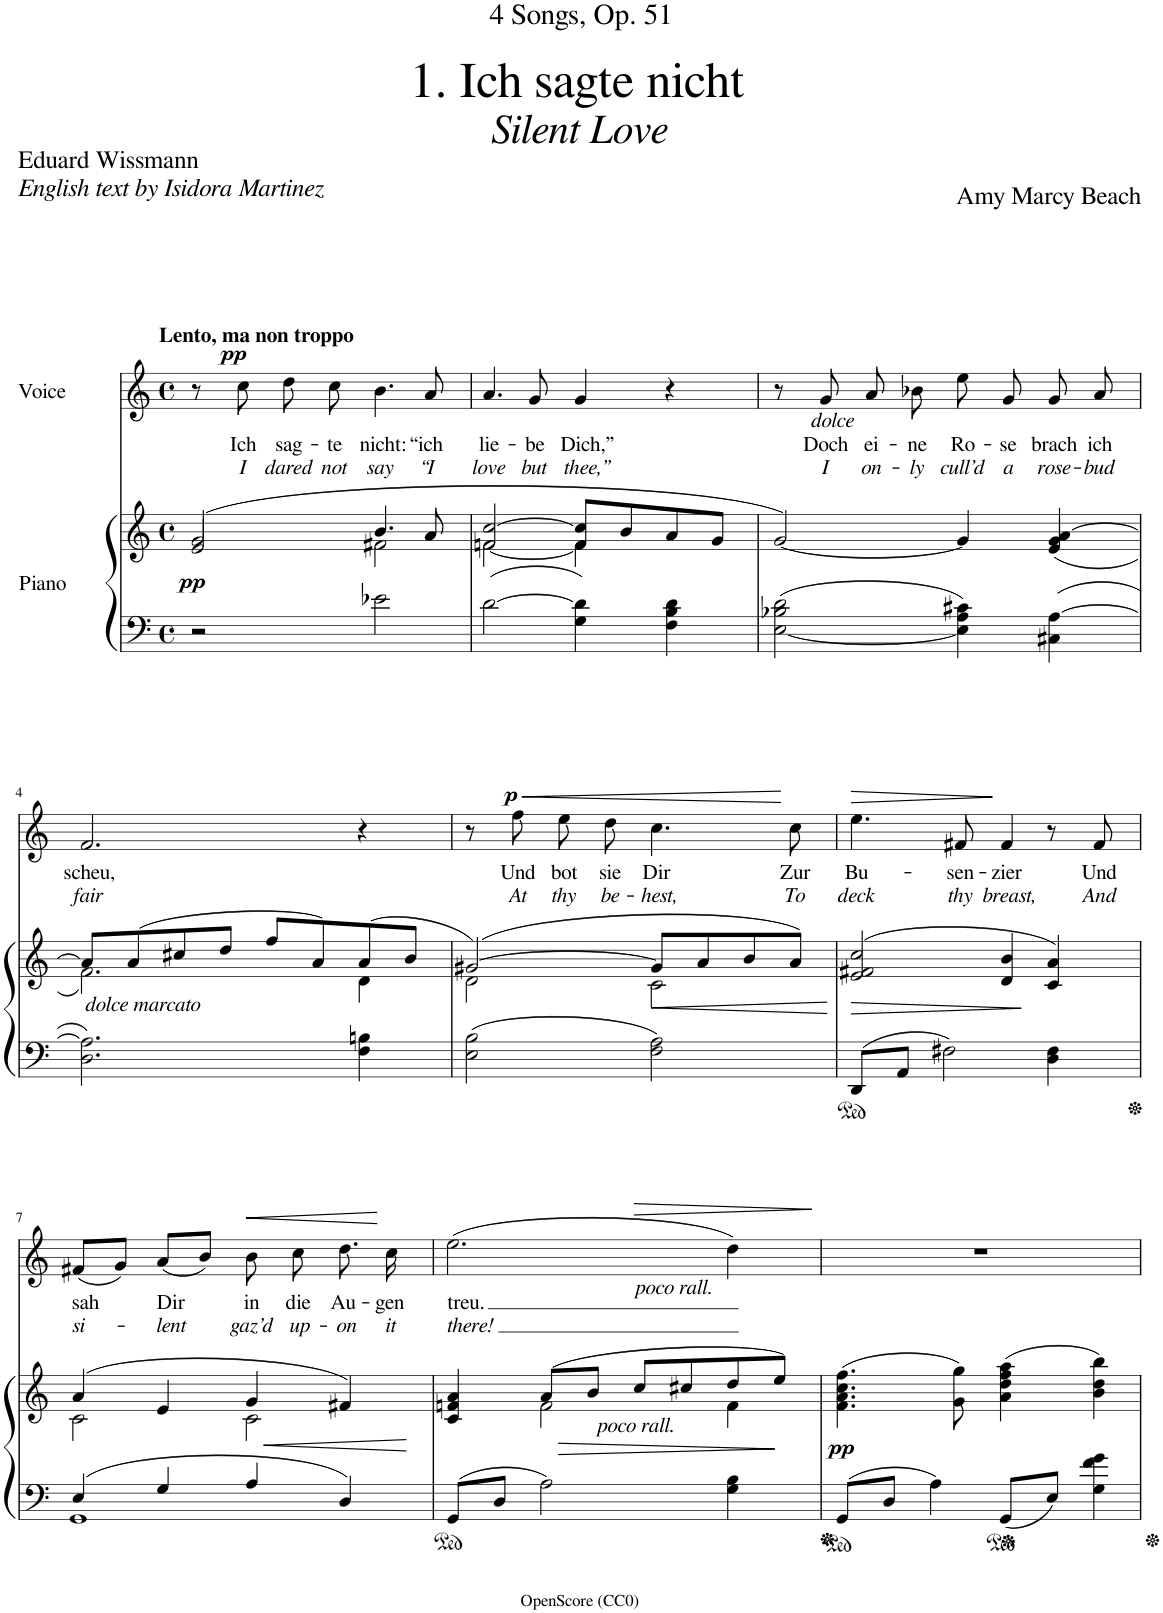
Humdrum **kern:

**kern	**kern	**dynam	**kern	**text	**text	**dynam
*part2	*part2	*part2	*part1	*part1	*part1	*part1
*staff3	*staff2	*staff2/3	*staff1	*staff1	*staff1	*staff1
*I"Piano	*	*	*I"Voice	*	*	*
*I'Pno	*	*	*	*	*	*
*clefF4	*clefG2	*	*clefG2	*	*	*
*k[]	*k[]	*	*k[]	*	*	*
*M4/4	*M4/4	*	*M4/4	*	*	*
*met(c)	*met(c)	*	*met(c)	*	*	*
=1	=1	=1	=1	=1	=1	=1
*	*^	*	*	*	*	*
!	!	!	!	!LO:TX:a:B:t=Lento, ma non troppo	!	!	!
!	!	!	!LO:DY:b	!	!	!	!
2r	(2g/	2e/	pp	8r	.	.	.
!	!	!	!	!	!LO:LY:b	!LO:LY:b	!LO:DY:a
.	.	.	.	8cc\	Ich	I	pp
!	!	!	!	!	!LO:LY:b	!LO:LY:b	!
.	.	.	.	8dd\	sag-	dared	.
!	!	!	!	!	!LO:LY:b	!LO:LY:b	!
.	.	.	.	8cc\	-te	not	.
!	!	!	!	!	!LO:LY:b	!LO:LY:b	!
2e-X\	4.b/	2f#X\	.	4.b\	nicht:	say	.
!	!	!	!	!	!LO:LY:b	!LO:LY:b	!
.	8a/	.	.	8a/	“ich	“I	.
=2	=2	=2	=2	=2	=2	=2	=2
!	!	!	!	!	!LO:LY:b	!LO:LY:b	!
[2d\	2f/ [2cc/	[2fn\	.	4.a/	lie-	love	.
!	!	!	!	!	!LO:LY:b	!LO:LY:b	!
.	.	.	.	8g/	-be	but	.
!	!	!	!	!	!LO:LY:b	!LO:LY:b	!
4G\ 4d\]	8f/ 8cc/]L	4f\]	.	4g/	Dich,”	thee,”	.
.	8b/	.	.	.	.	.	.
4F\ 4B\ 4d\	8a/	4ryy	.	4r	.	.	.
.	8g/J	.	.	.	.	.	.
=3	=3	=3	=3	=3	=3	=3	=3
[2E\ 2B-X\ 2d\	[2g/)	2.ryy	.	8r	.	.	.
!	!	!	!	!LO:TX:b:i:t=dolce	!	!	!
!	!	!	!	!	!LO:LY:b	!LO:LY:b	!
.	.	.	.	8g/	Doch	I	.
!	!	!	!	!	!LO:LY:b	!LO:LY:b	!
.	.	.	.	8a/	ei-	on-	.
!	!	!	!	!	!LO:LY:b	!LO:LY:b	!
.	.	.	.	8b-X\	-ne	-ly	.
!	!	!	!	!	!LO:LY:b	!LO:LY:b	!
4E\] 4A\ 4c#X\	4g/]	.	.	8ee\	Ro-	cull’d	.
!	!	!	!	!	!LO:LY:b	!LO:LY:b	!
.	.	.	.	8g/	-se	a	.
!	!	!	!	!	!LO:LY:b	!LO:LY:b	!
4C#X\ [4A\	4g/ [4a/	(<4e/	.	8g/	brach	rose-	.
!	!	!	!	!	!LO:LY:b	!LO:LY:b	!
.	.	.	.	8a/	ich	-bud	.
!!LO:LB:g=z
=4	=4	=4	=4	=4	=4	=4	=4
!	!LO:TX:b:i:t=dolce marcato	!	!	!	!	!	!
!	!	!	!	!	!LO:LY:b	!LO:LY:b	!
2.D\ 2.A\]	8a/L]	2.f\)	.	2.f/	scheu,	fair	.
.	(8a/	.	.	.	.	.	.
.	8cc#X/	.	.	.	.	.	.
.	8dd/J	.	.	.	.	.	.
.	8ff/L	.	.	.	.	.	.
.	8a/)	.	.	.	.	.	.
4F\ 4Bn\	(8a/	4d\	.	4r	.	.	.
.	8b/J	.	.	.	.	.	.
=5	=5	=5	=5	=5	=5	=5	=5
2E\ 2B\	([2g#X/)	2d\	.	8r	.	.	.
!	!	!	!	!	!LO:LY:b	!LO:LY:b	!LO:HP:b
!	!	!	!	!	!	!	!LO:DY:n=1:a
.	.	.	.	8ff\	Und	At	< p
!	!	!	!	!	!LO:LY:b	!LO:LY:b	!
.	.	.	.	8ee\	bot	thy	.
!	!	!	!	!	!LO:LY:b	!LO:LY:b	!
.	.	.	.	8dd\	sie	be-	.
!	!	!	!LO:HP:b	!	!LO:LY:b	!LO:LY:b	!
2F\ 2A\	8g#/L]	2c\	<	4.cc\	Dir	-hest,	.
.	8a/	.	.	.	.	.	.
.	8b/	.	.	.	.	.	.
!	!	!	!	!	!LO:LY:b	!LO:LY:b	!
.	8a/J)	.	.	8cc\	Zur	To	[
*	*v	*v	*	*	*	*	*
=6	=6	=6	=6	=6	=6	=6
!	!	!LO:HP:b	!	!LO:LY:b	!LO:LY:b	!LO:HP:b
8DD/L	(>2e/ 2f#X/ 2cc/	>	4.ee\	Bu-	deck	>
8AA/J	.	.	.	.	.	.
2F#X\	.	.	.	.	.	.
!	!	!	!	!LO:LY:b	!LO:LY:b	!
.	.	.	8f#X/	-sen-	thy	.
!	!	!	!	!LO:LY:b	!LO:LY:b	!
.	4d/ 4b/	.	4f#/	-zier	breast,	]
4D\ 4F#\	4c/ 4a/)	[	8r	.	.	.
!	!	!	!	!LO:LY:b	!LO:LY:b	!
.	.	.	8f#/	Und	And	.
!!LO:LB:g=z
=7	=7	=7	=7	=7	=7	=7
*^	*^	*	*	*	*	*
!	!	!	!	!	!	!LO:LY:b	!LO:LY:b	!
4E/	1GG	(4a/	2c\	.	(8f#X/L	sah	si-	.
.	.	.	.	.	8g/J)	.	.	.
!	!	!	!	!	!	!LO:LY:b	!LO:LY:b	!
4G/	.	4e/	.	.	(8a/L	Dir	-lent	.
.	.	.	.	.	8b/J)	.	.	.
!	!	!	!	!LO:HP:b	!	!LO:LY:b	!LO:LY:b	!LO:HP:b
4A/	.	4g/	2c\	<	8b\	in	gaz’d	<
!	!	!	!	!	!	!LO:LY:b	!LO:LY:b	!
.	.	.	.	.	8cc\	die	up-	.
!	!	!	!	!	!	!LO:LY:b	!LO:LY:b	!
4D/	.	4f#X/)	.	.	8.dd\	Au-	-on	.
!	!	!	!	!	!	!LO:LY:b	!LO:LY:b	!
.	.	.	.	.	16cc\	-gen	it	[
*v	*v	*	*	*	*	*	*	*
*	*v	*v	*	*	*	*	*
.	.	]	.	.	.	.
=8	=8	=8	=8	=8	=8	=8
*	*^	*	*	*	*	*
!	!	!	!	!	!LO:LY:b	!LO:LY:b	!
*	*	*	*	*^	*	*	*
8GG/L	4c/ 4fn/ 4a/	4ryy	.	(2.ee\	2ryy	treu.	there!	.
8D/J	.	.	.	.	.	.	.	.
2A\	(8a/L	2f\	.	.	.	.	.	.
!	!LO:TX:b:i:t=poco rall.	!	!	!	!	!	!	!
.	8b/J	.	.	.	.	.	.	.
!	!	!	!	!	!LO:TX:b:i:t=poco rall.	!	!	!
.	8cc/L	.	.	.	2ryy	.	.	.
.	8cc#X/	.	.	.	.	.	.	.
4G\ 4B\	8dd/	4f\	.	4dd\)	.	.	.	.
.	8ee/J)	.	[	.	.	.	.	.
*	*v	*v	*	*	*	*	*	*
*	*	*	*v	*v	*	*	*
=9	=9	=9	=9	=9	=9	=9
!	!	!LO:DY:b	!	!	!	!
8GG/L	(4.f\ 4.a\ 4.cc\ 4.ff\	pp	1r	.	.	.
8D/J	.	.	.	.	.	.
4A\	.	.	.	.	.	.
.	8g\ 8gg\)	.	.	.	.	.
8GG/L	(4a\ 4dd\ 4ff\ 4aa\	.	.	.	.	.
8E/J	.	.	.	.	.	.
4G\ 4f\ 4g\	4b\ 4dd\ 4bb\)	.	.	.	.	.
=	=	=	=	=	=	=
*-	*-	*-	*-	*-	*-	*-
